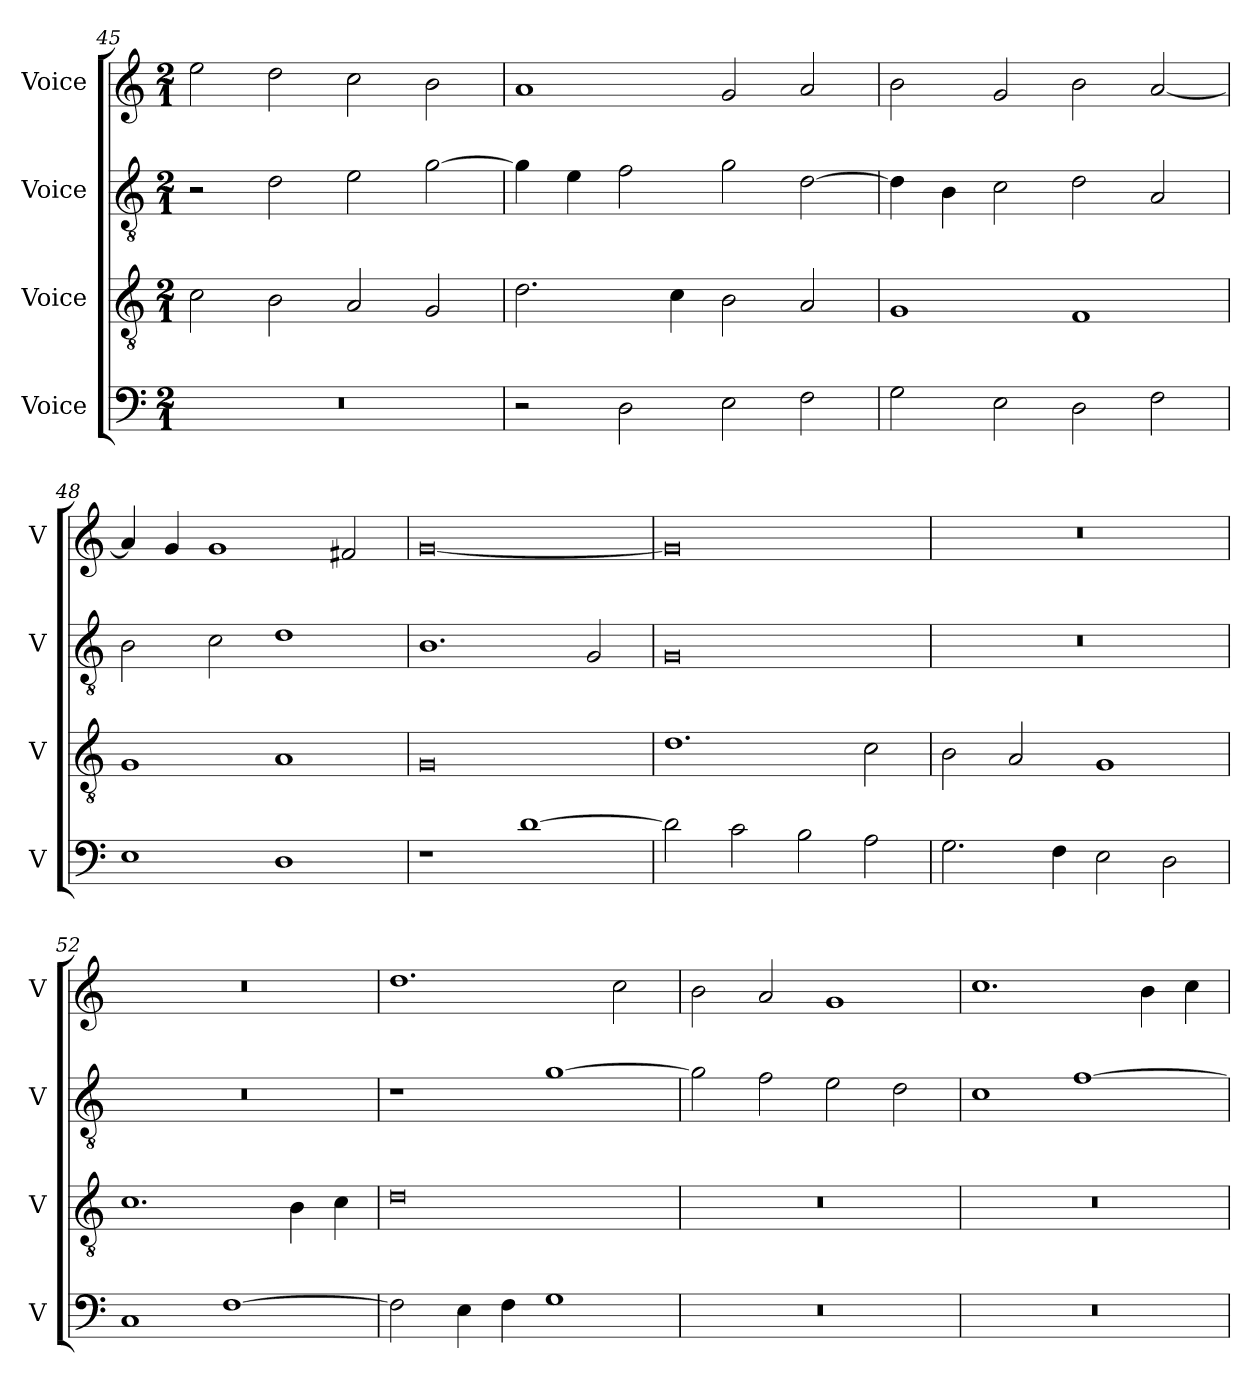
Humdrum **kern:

**kern	**kern	**kern	**kern
*part4	*part3	*part2	*part1
*staff4	*staff3	*staff2	*staff1
*I"Voice	*I"Voice	*I"Voice	*I"Voice
*I'V	*I'V	*I'V	*I'V
*clefF4	*clefGv2	*clefGv2	*clefG2
*k[]	*k[]	*k[]	*k[]
*M2/1	*M2/1	*M2/1	*M2/1
=45	=45	=45	=45
0r	2c\	2r	2ee\
.	2B\	2d\	2dd\
.	2A/	2e\	2cc\
.	2G/	[2g\	2b\
!!LO:LB:g=z
=46	=46	=46	=46
2r	2.d\	4g\]	1a
.	.	4e\	.
2D\	.	2f\	.
.	4c\	.	.
2E\	2B\	2g\	2g/
2F\	2A/	[2d\	2a/
=47	=47	=47	=47
2G\	1G	4d\]	2b\
.	.	4B\	.
2E\	.	2c\	2g/
2D\	1F	2d\	2b\
2F\	.	2A/	[2a/
=48	=48	=48	=48
1E	1G	2B\	4a/]
.	.	.	4g/
.	.	2c\	1g
1D	1A	1d	.
.	.	.	2f#X/
=49	=49	=49	=49
1r	0G	1.B	[0g
[1d	.	.	.
.	.	2G/	.
=50	=50	=50	=50
2d\]	1.d	0G	0g]
2c\	.	.	.
2B\	.	.	.
2A\	2c\	.	.
=51	=51	=51	=51
2.G\	2B\	0r	0r
.	2A/	.	.
4F\	.	.	.
2E\	1G	.	.
2D\	.	.	.
=52	=52	=52	=52
1C	1.c	0r	0r
[1F	.	.	.
.	4B\	.	.
.	4c\	.	.
!!LO:LB:g=z
=53	=53	=53	=53
2F\]	0d	1r	1.dd
4E\	.	.	.
4F\	.	.	.
1G	.	[1g	.
.	.	.	2cc\
=54	=54	=54	=54
0r	0r	2g\]	2b\
.	.	2f\	2a/
.	.	2e\	1g
.	.	2d\	.
=55	=55	=55	=55
0r	0r	1c	1.cc
.	.	[1f	.
.	.	.	4b\
.	.	.	4cc\
=	=	=	=
*-	*-	*-	*-
